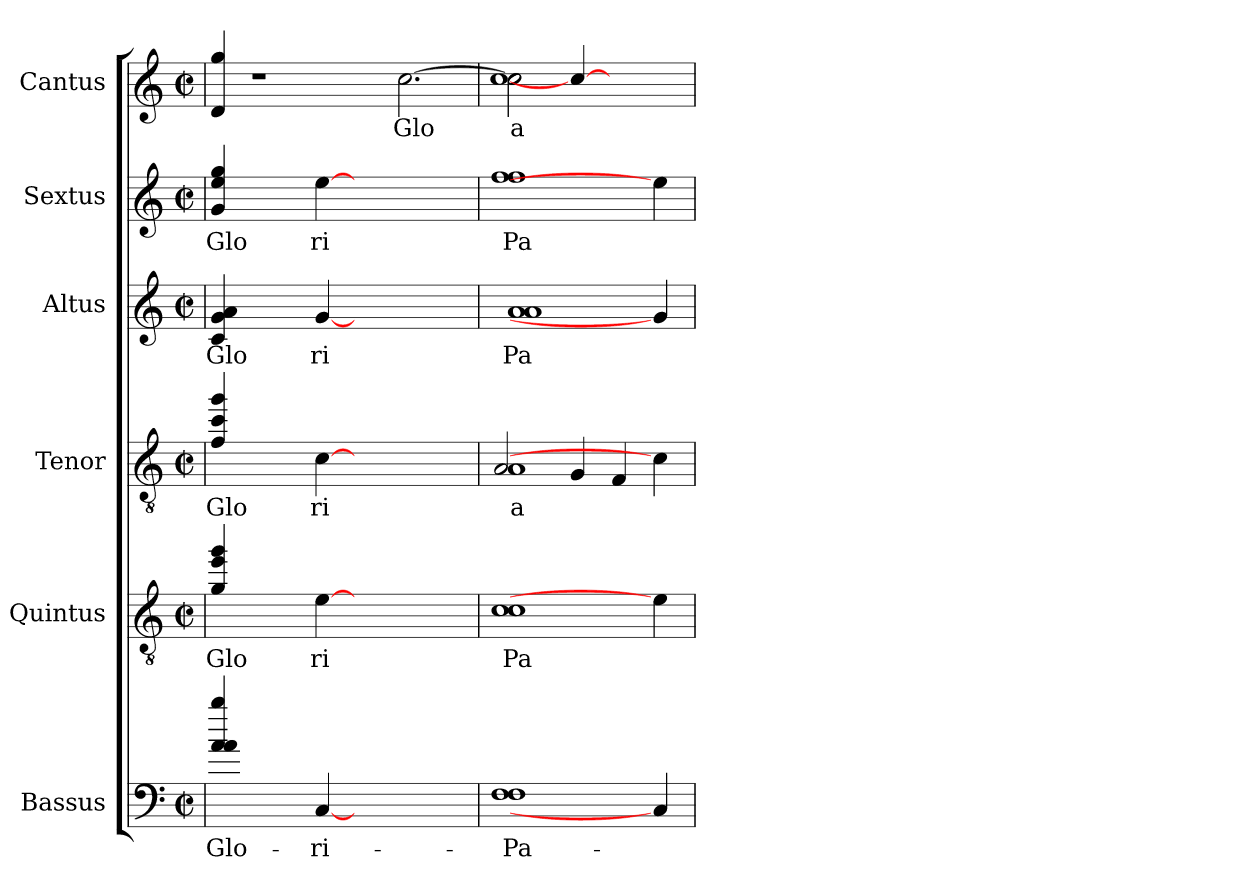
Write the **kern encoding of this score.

**kern	**text	**kern	**text	**kern	**text	**kern	**text	**kern	**text	**kern	**text
*part6	*part6	*part5	*part5	*part4	*part4	*part3	*part3	*part2	*part2	*part1	*part1
*staff6	*staff6	*staff5	*staff5	*staff4	*staff4	*staff3	*staff3	*staff2	*staff2	*staff1	*staff1
*I"Bassus	*	*I"Quintus	*	*I"Tenor	*	*I"Altus	*	*I"Sextus	*	*I"Cantus	*
!!LO:PB:g=z
*stria5	*	*stria5	*	*stria5	*	*stria5	*	*stria5	*	*stria5	*
*clefF4	*	*clefGv2	*	*clefGv2	*	*clefG2	*	*clefG2	*	*clefG2	*
*M2/2	*	*M2/2	*	*M2/2	*	*M2/2	*	*M2/2	*	*M2/2	*
*met(c|)	*	*met(c|)	*	*met(c|)	*	*met(c|)	*	*met(c|)	*	*met(c|)	*
=1	=1!	=1	=1!	=1	=1!	=1	=1!	=1	=1!	=1!	=1!
!	!LO:LY:b:cj	!	!LO:LY:b:cj	!	!LO:LY:b:cj	!	!LO:LY:b:cj	!	!LO:LY:b:cj	!	!
4bb/ 4a/ 4a	Glo-	4gg/ 4g/ 4ee	Glo	4gg/ 4f/ 4cc	Glo	4a/ 4c/ 4g	Glo	4gg/ 4g/ 4ee	Glo	4gg/ 4d/	.
2ryy	.	2ryy	.	2ryy	.	2ryy	.	2ryy	.	1r	.
!	!LO:LY:b:cj	!	!LO:LY:b:cj	!	!LO:LY:b:cj	!	!LO:LY:b:cj	!	!LO:LY:b:cj	!	!
[4C/	-ri-	[4e\	ri	[4c\	ri	[4g/	ri	[4ee\	ri	.	.
1ryy	.	1ryy	.	1ryy	.	1ryy	.	1ryy	.	.	.
!	!	!	!	!	!	!	!	!	!	!	!LO:LY:b:cj
.	.	.	.	.	.	.	.	.	.	[>2.cc	Glo
=2	=2	=2	=2	=2	=2	=2	=2	=2	=2	=2	=2
!	!LO:LY:b:cj	!	!LO:LY:b:cj	!	!LO:LY:b:cj	!	!	!	!	!	!
*	*	*	*	*^	*	*	*	*	*	*	*
!	!	!	!	!	!	!LO:LY:b:cj	!	!LO:LY:b:cj	!	!LO:LY:b:cj	!	!LO:LY:b:cj
*	*	*	*	*	*	*	*	*	*	*	*^	*
*	*	*	*	*	*	*	*	*	*	*	*	*^	*
!	!	!	!	!	!	!	!	!	!	!	!	!	!	!LO:LY:b:cj
1F 1F	Pa-	1c 1c	Pa	1A	2A/	a	1a 1a	Pa	1ff 1ff	Pa	2cc\]	2cc\	1cc	a
.	.	.	.	.	4G/	.	.	.	.	.	4cc_	4ryy	.	.
.	.	.	.	.	4F/	.	.	.	.	.	4ryy	2ryy	.	.
4C/]	.	4e\]	.	4c\]	4ryy	.	4g/]	.	4ee\]	.	4ryy	.	4ryy	.
*	*	*	*	*v	*v	*	*	*	*	*	*v	*v	*v	*
=	=	=	=	=	=	=	=	=	=	=	=
*-	*-	*-	*-	*-	*-	*-	*-	*-	*-	*-	*-
